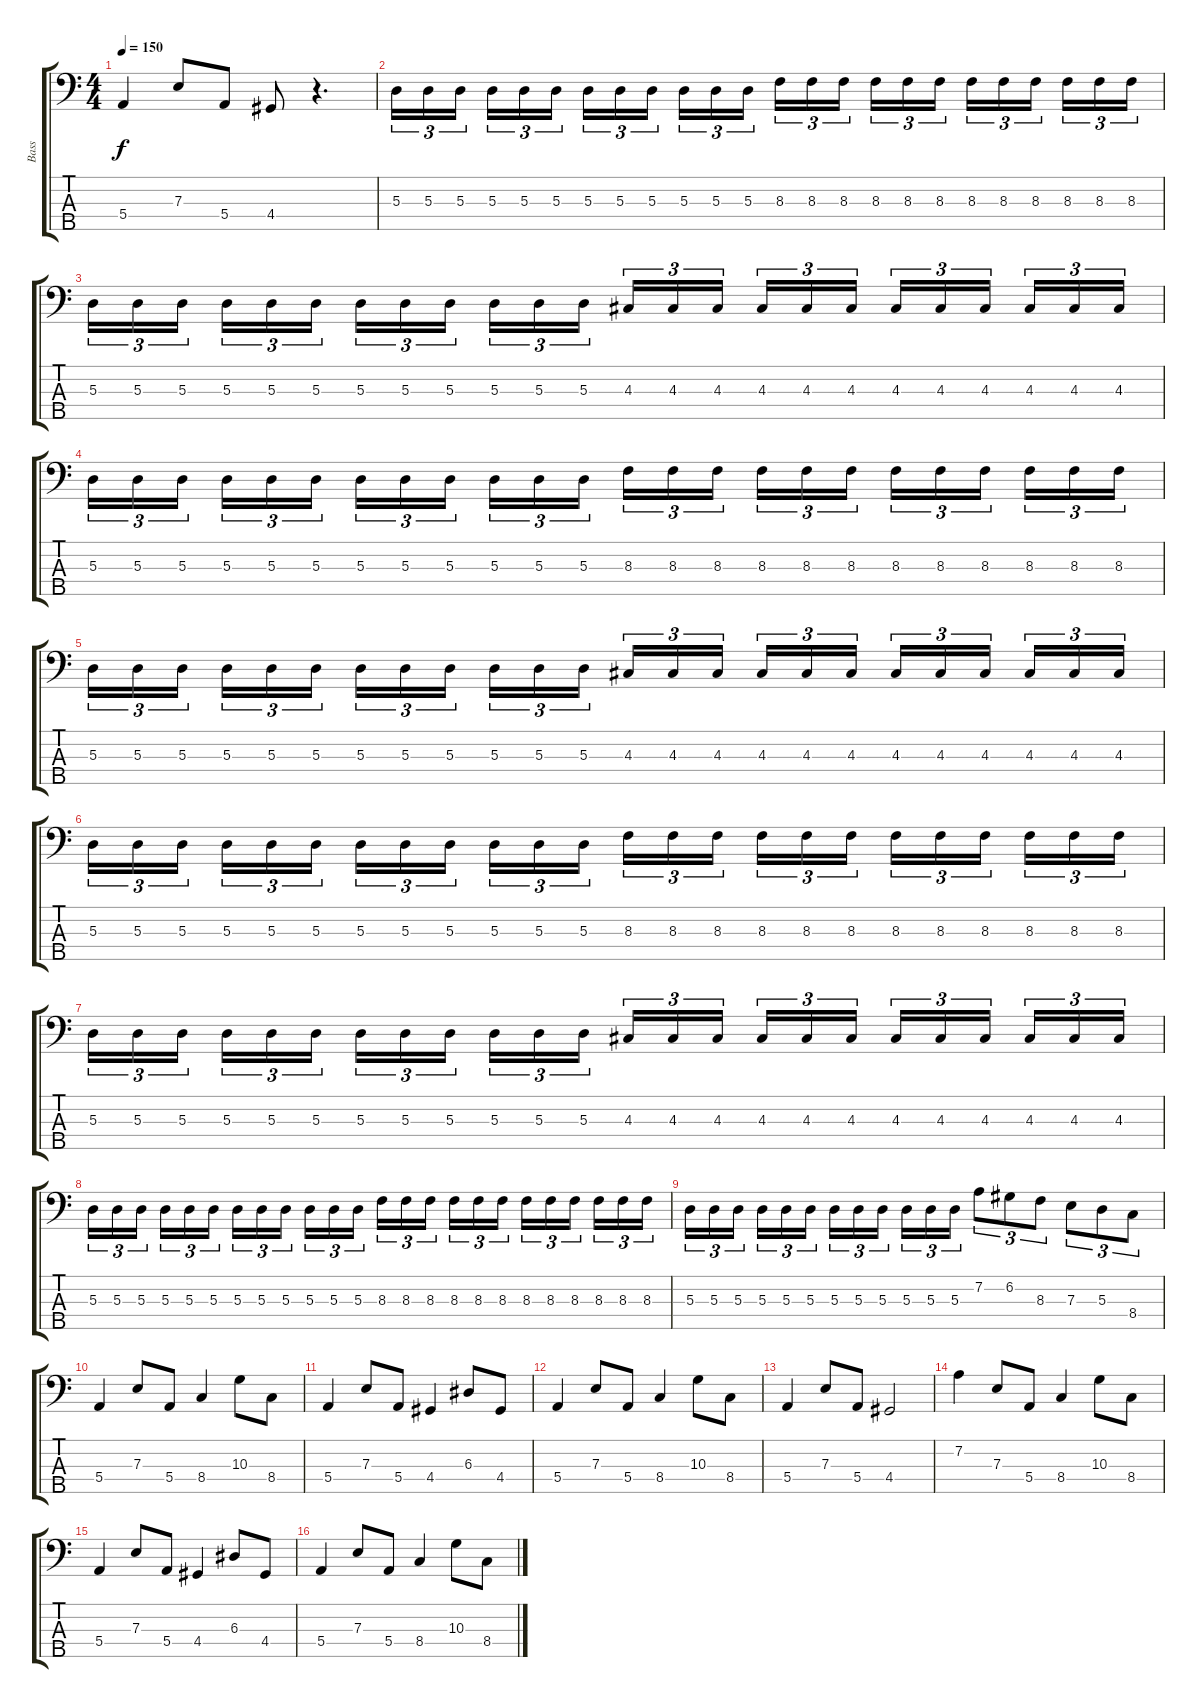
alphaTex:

\track ("Bass" "Bass") {instrument electricbassfinger}
\staff {score tabs}
\tuning (G2 D2 A1 E1 B0) {hide}
\ts (4 4)
\tempo 150
\clef f4
\ks c
5.4.4{dy f} 7.3.8 5.4.8 4.4.8 r.4{d} |
5.3.16{tu (3 2)} 5.3.16{tu (3 2)} 5.3.16{tu (3 2)} 5.3.16{tu (3 2)} 5.3.16{tu (3 2)} 5.3.16{tu (3 2)} 5.3.16{tu (3 2)} 5.3.16{tu (3 2)} 5.3.16{tu (3 2)} 5.3.16{tu (3 2)} 5.3.16{tu (3 2)} 5.3.16{tu (3 2)} 8.3.16{tu (3 2)} 8.3.16{tu (3 2)} 8.3.16{tu (3 2)} 8.3.16{tu (3 2)} 8.3.16{tu (3 2)} 8.3.16{tu (3 2)} 8.3.16{tu (3 2)} 8.3.16{tu (3 2)} 8.3.16{tu (3 2)} 8.3.16{tu (3 2)} 8.3.16{tu (3 2)} 8.3.16{tu (3 2)} |
5.3.16{tu (3 2)} 5.3.16{tu (3 2)} 5.3.16{tu (3 2)} 5.3.16{tu (3 2)} 5.3.16{tu (3 2)} 5.3.16{tu (3 2)} 5.3.16{tu (3 2)} 5.3.16{tu (3 2)} 5.3.16{tu (3 2)} 5.3.16{tu (3 2)} 5.3.16{tu (3 2)} 5.3.16{tu (3 2)} 4.3.16{tu (3 2)} 4.3.16{tu (3 2)} 4.3.16{tu (3 2)} 4.3.16{tu (3 2)} 4.3.16{tu (3 2)} 4.3.16{tu (3 2)} 4.3.16{tu (3 2)} 4.3.16{tu (3 2)} 4.3.16{tu (3 2)} 4.3.16{tu (3 2)} 4.3.16{tu (3 2)} 4.3.16{tu (3 2)} |
5.3.16{tu (3 2)} 5.3.16{tu (3 2)} 5.3.16{tu (3 2)} 5.3.16{tu (3 2)} 5.3.16{tu (3 2)} 5.3.16{tu (3 2)} 5.3.16{tu (3 2)} 5.3.16{tu (3 2)} 5.3.16{tu (3 2)} 5.3.16{tu (3 2)} 5.3.16{tu (3 2)} 5.3.16{tu (3 2)} 8.3.16{tu (3 2)} 8.3.16{tu (3 2)} 8.3.16{tu (3 2)} 8.3.16{tu (3 2)} 8.3.16{tu (3 2)} 8.3.16{tu (3 2)} 8.3.16{tu (3 2)} 8.3.16{tu (3 2)} 8.3.16{tu (3 2)} 8.3.16{tu (3 2)} 8.3.16{tu (3 2)} 8.3.16{tu (3 2)} |
5.3.16{tu (3 2)} 5.3.16{tu (3 2)} 5.3.16{tu (3 2)} 5.3.16{tu (3 2)} 5.3.16{tu (3 2)} 5.3.16{tu (3 2)} 5.3.16{tu (3 2)} 5.3.16{tu (3 2)} 5.3.16{tu (3 2)} 5.3.16{tu (3 2)} 5.3.16{tu (3 2)} 5.3.16{tu (3 2)} 4.3.16{tu (3 2)} 4.3.16{tu (3 2)} 4.3.16{tu (3 2)} 4.3.16{tu (3 2)} 4.3.16{tu (3 2)} 4.3.16{tu (3 2)} 4.3.16{tu (3 2)} 4.3.16{tu (3 2)} 4.3.16{tu (3 2)} 4.3.16{tu (3 2)} 4.3.16{tu (3 2)} 4.3.16{tu (3 2)} |
5.3.16{tu (3 2)} 5.3.16{tu (3 2)} 5.3.16{tu (3 2)} 5.3.16{tu (3 2)} 5.3.16{tu (3 2)} 5.3.16{tu (3 2)} 5.3.16{tu (3 2)} 5.3.16{tu (3 2)} 5.3.16{tu (3 2)} 5.3.16{tu (3 2)} 5.3.16{tu (3 2)} 5.3.16{tu (3 2)} 8.3.16{tu (3 2)} 8.3.16{tu (3 2)} 8.3.16{tu (3 2)} 8.3.16{tu (3 2)} 8.3.16{tu (3 2)} 8.3.16{tu (3 2)} 8.3.16{tu (3 2)} 8.3.16{tu (3 2)} 8.3.16{tu (3 2)} 8.3.16{tu (3 2)} 8.3.16{tu (3 2)} 8.3.16{tu (3 2)} |
5.3.16{tu (3 2)} 5.3.16{tu (3 2)} 5.3.16{tu (3 2)} 5.3.16{tu (3 2)} 5.3.16{tu (3 2)} 5.3.16{tu (3 2)} 5.3.16{tu (3 2)} 5.3.16{tu (3 2)} 5.3.16{tu (3 2)} 5.3.16{tu (3 2)} 5.3.16{tu (3 2)} 5.3.16{tu (3 2)} 4.3.16{tu (3 2)} 4.3.16{tu (3 2)} 4.3.16{tu (3 2)} 4.3.16{tu (3 2)} 4.3.16{tu (3 2)} 4.3.16{tu (3 2)} 4.3.16{tu (3 2)} 4.3.16{tu (3 2)} 4.3.16{tu (3 2)} 4.3.16{tu (3 2)} 4.3.16{tu (3 2)} 4.3.16{tu (3 2)} |
5.3.16{tu (3 2)} 5.3.16{tu (3 2)} 5.3.16{tu (3 2)} 5.3.16{tu (3 2)} 5.3.16{tu (3 2)} 5.3.16{tu (3 2)} 5.3.16{tu (3 2)} 5.3.16{tu (3 2)} 5.3.16{tu (3 2)} 5.3.16{tu (3 2)} 5.3.16{tu (3 2)} 5.3.16{tu (3 2)} 8.3.16{tu (3 2)} 8.3.16{tu (3 2)} 8.3.16{tu (3 2)} 8.3.16{tu (3 2)} 8.3.16{tu (3 2)} 8.3.16{tu (3 2)} 8.3.16{tu (3 2)} 8.3.16{tu (3 2)} 8.3.16{tu (3 2)} 8.3.16{tu (3 2)} 8.3.16{tu (3 2)} 8.3.16{tu (3 2)} |
5.3.16{tu (3 2)} 5.3.16{tu (3 2)} 5.3.16{tu (3 2)} 5.3.16{tu (3 2)} 5.3.16{tu (3 2)} 5.3.16{tu (3 2)} 5.3.16{tu (3 2)} 5.3.16{tu (3 2)} 5.3.16{tu (3 2)} 5.3.16{tu (3 2)} 5.3.16{tu (3 2)} 5.3.16{tu (3 2)} 7.2.8{tu (3 2)} 6.2.8{tu (3 2)} 8.3.8{tu (3 2)} 7.3.8{tu (3 2)} 5.3.8{tu (3 2)} 8.4.8{tu (3 2)} |
5.4.4 7.3.8 5.4.8 8.4.4 10.3.8 8.4.8 |
5.4.4 7.3.8 5.4.8 4.4.4 6.3.8 4.4.8 |
5.4.4 7.3.8 5.4.8 8.4.4 10.3.8 8.4.8 |
5.4.4 7.3.8 5.4.8 4.4.2 |
7.2.4 7.3.8 5.4.8 8.4.4 10.3.8 8.4.8 |
5.4.4 7.3.8 5.4.8 4.4.4 6.3.8 4.4.8 |
5.4.4 7.3.8 5.4.8 8.4.4 10.3.8 8.4.8
